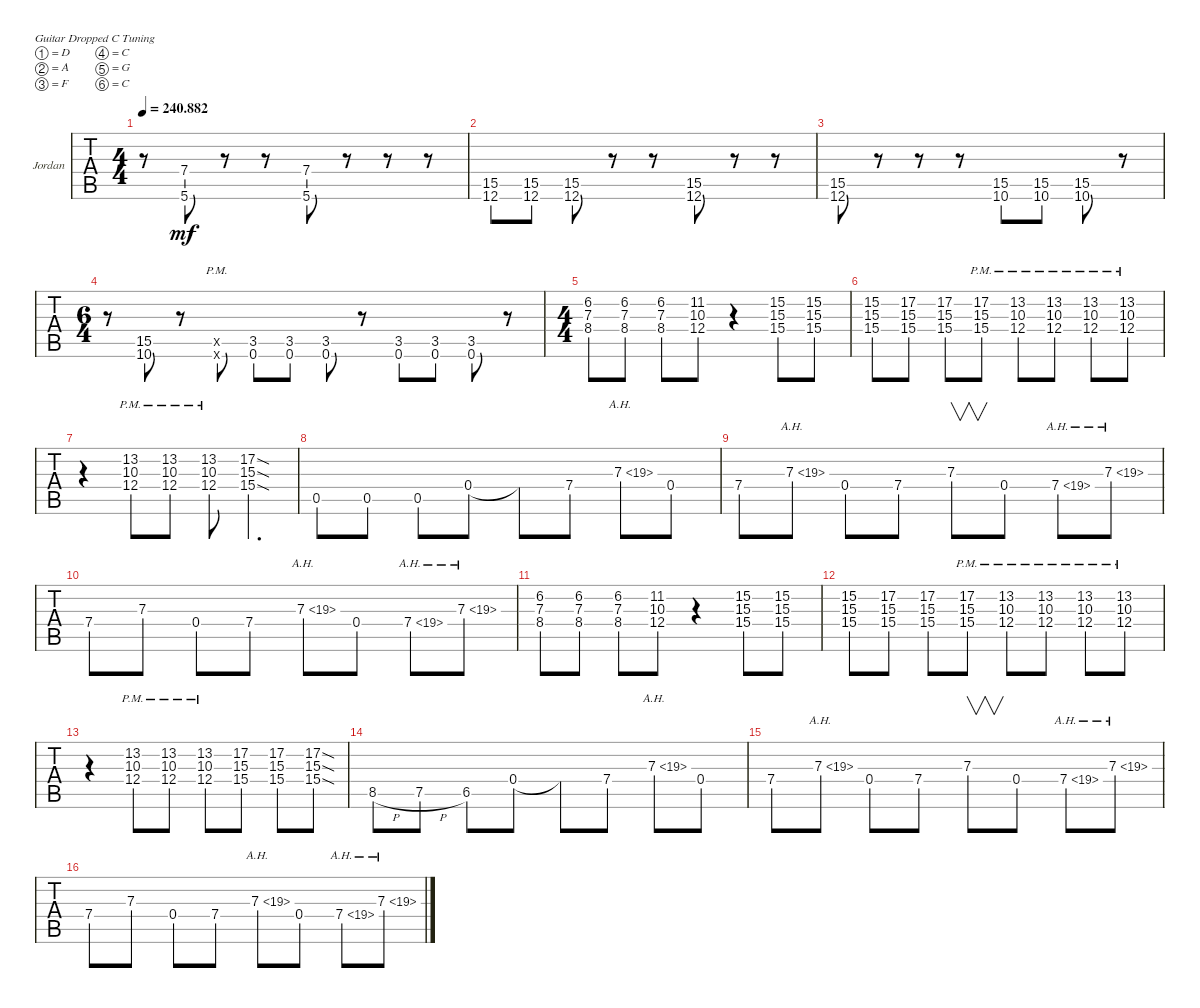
\bracketExtendMode groupsimilarinstruments
\firstSystemTrackNameOrientation horizontal
\otherSystemsTrackNameOrientation horizontal
\track ("Jid-Lee" "Jordan") {instrument overdrivenguitar}
\staff {tabs}
\tuning (D4 A3 F3 C3 G2 C2)
\ts (4 4)
\tempo
240.882
\accidentals auto
\clef g2
\ottava regular
\simile none
\ks c
r.8{dy mf} (5.6 7.4).8 r.8 r.8 (5.6 7.4).8 r.8 r.8 r.8 |
(12.6 15.5).8 (12.6 15.5).8 (12.6 15.5).8 r.8 r.8 (12.6 15.5).8 r.8 r.8 |
(12.6 15.5).8 r.8 r.8 r.8 (10.6 15.5).8 (10.6 15.5).8 (10.6 15.5).8 r.8 |
\ts (6 4)
r.8 (10.6 15.5).8 r.8 (0.6{pm x} 0.5{x}).8 (0.6 3.5).8 (0.6 3.5).8 (0.6 3.5).8 r.8 (0.6 3.5).8 (0.6 3.5).8 (0.6 3.5).8 r.8 |
\ts (4 4)
(7.3 8.4 6.2).8 (7.3 8.4 6.2).8 (7.3 8.4 6.2).8 (10.3 12.4 11.2).8 r.4 (15.4 15.3 15.2).8 (15.3 15.2 15.4).8 |
(15.2 15.3 15.4).8 (17.2 15.3 15.4).8 (17.2 15.3 15.4).8 (17.2{pm} 15.3{pm} 15.4{pm}).8 (13.2{pm} 12.4{pm} 10.3{pm}).8 (13.2{pm} 10.3{pm} 12.4{pm}).8 (13.2{pm} 10.3{pm} 12.4{pm}).8 (13.2{pm} 10.3{pm} 12.4{pm}).8 |
r.4 (13.2{pm} 12.4{pm} 10.3{pm}).8 (13.2{pm} 10.3{pm} 12.4{pm}).8 (13.2{pm} 10.3{pm} 12.4{pm}).8 (17.2{sod} 15.3{sod} 15.4{sod}).4{d} |
0.5.8 0.5.8 0.5.8 0.4.8 0.4{t}.8 7.4.8 7.3{ah 12}.8 0.4.8 |
7.4.8 7.3{ah 12}.8 0.4.8 7.4.8 7.3.8{v} 0.4.8 7.4{ah 12}.8 7.3{ah 12}.8 |
7.4.8 7.3.8 0.4.8 7.4.8 7.3{ah 12}.8 0.4.8 7.4{ah 12}.8 7.3{ah 12}.8 |
(7.3 8.4 6.2).8 (7.3 8.4 6.2).8 (7.3 8.4 6.2).8 (10.3 12.4 11.2).8 r.4 (15.4 15.3 15.2).8 (15.3 15.2 15.4).8 |
(15.2 15.3 15.4).8 (17.2 15.3 15.4).8 (17.2 15.3 15.4).8 (17.2{pm} 15.3{pm} 15.4{pm}).8 (13.2{pm} 12.4{pm} 10.3{pm}).8 (13.2{pm} 10.3{pm} 12.4{pm}).8 (13.2{pm} 10.3{pm} 12.4{pm}).8 (13.2{pm} 10.3{pm} 12.4{pm}).8 |
r.4 (13.2{pm} 12.4{pm} 10.3{pm}).8 (13.2{pm} 10.3{pm} 12.4{pm}).8 (13.2{pm} 10.3{pm} 12.4{pm}).8 (17.2 15.3 15.4).8 (17.2 15.3 15.4).8 (17.2{sod} 15.3{sod} 15.4{sod}).8 |
8.5{h}.8 7.5{h}.8 6.5.8 0.4.8 0.4{t}.8 7.4.8 7.3{ah 12}.8 0.4.8 |
7.4.8 7.3{ah 12}.8 0.4.8 7.4.8 7.3.8{v} 0.4.8 7.4{ah 12}.8 7.3{ah 12}.8 |
7.4.8 7.3.8 0.4.8 7.4.8 7.3{ah 12}.8 0.4.8 7.4{ah 12}.8 7.3{ah 12}.8
